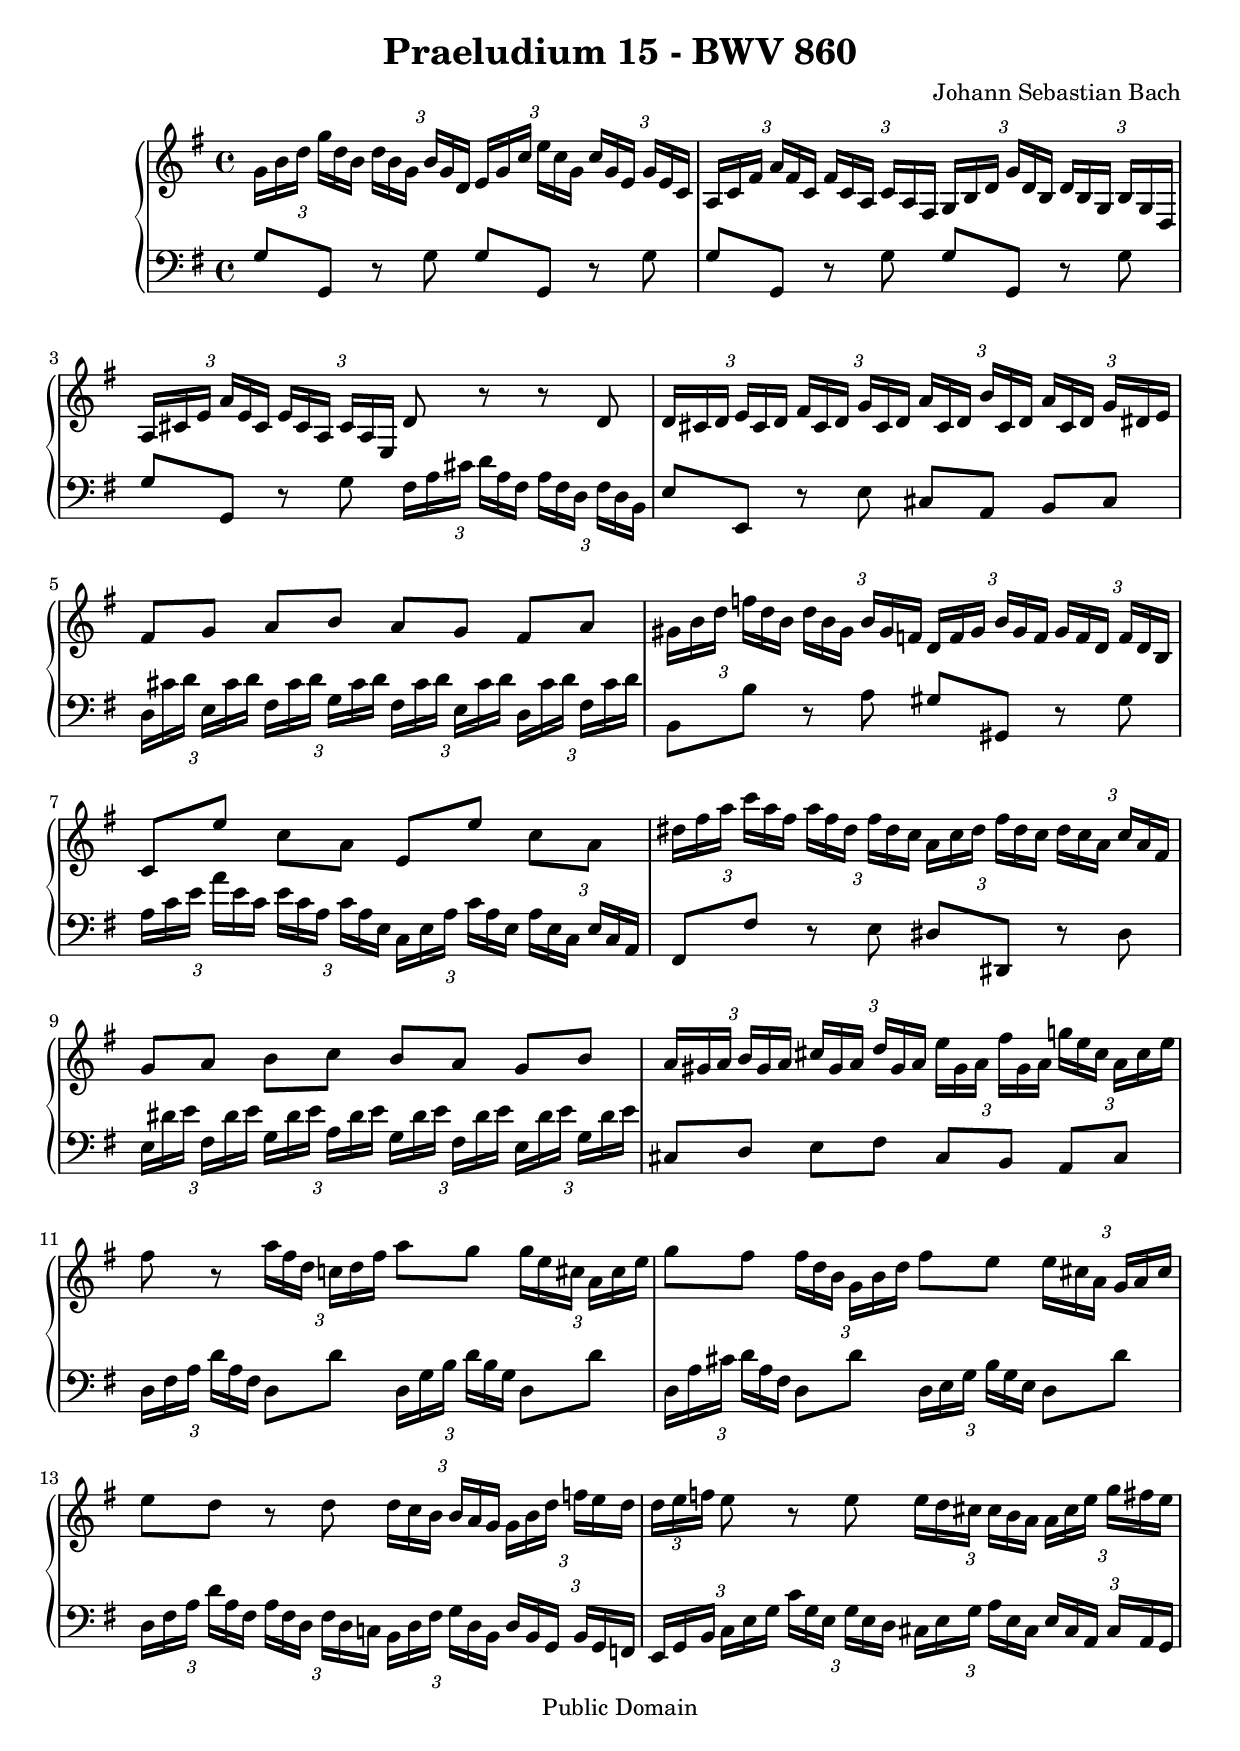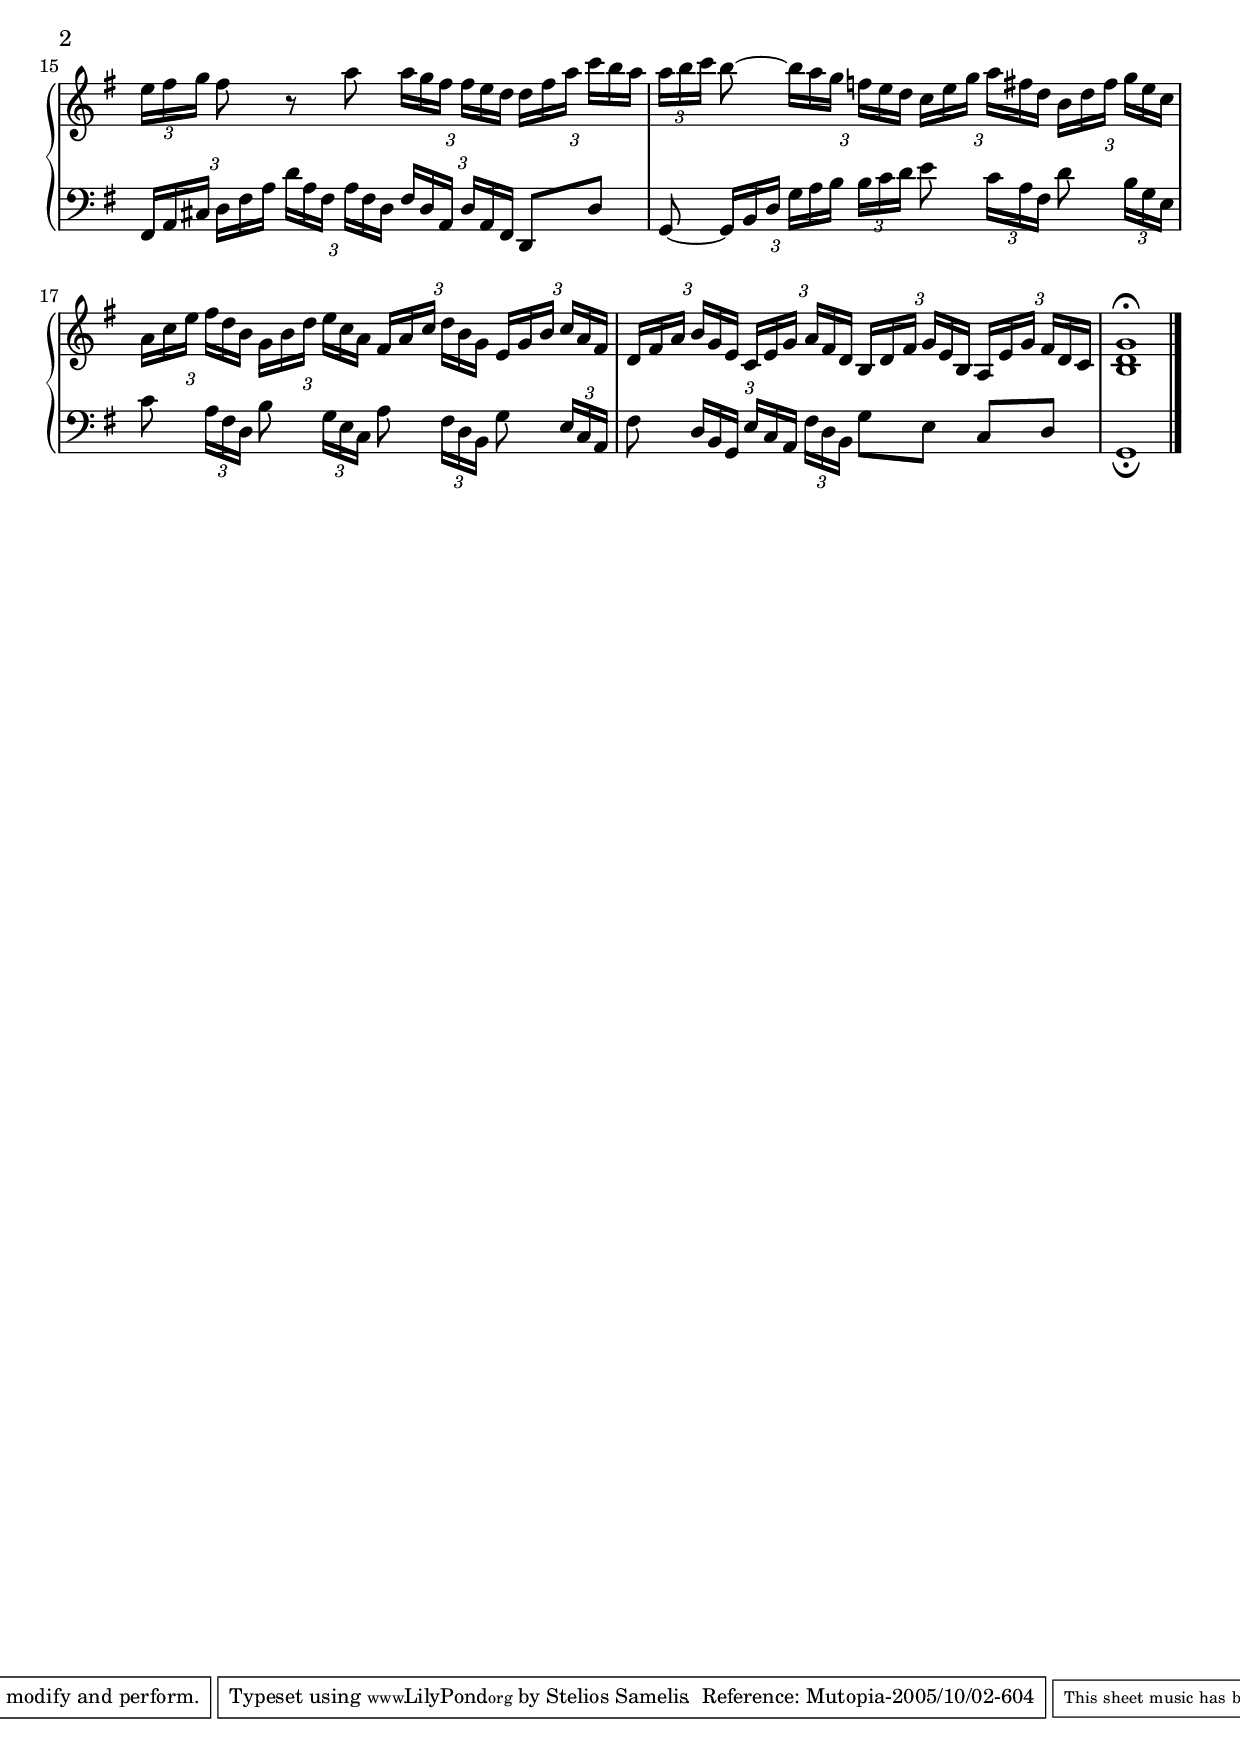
\version "2.6.0"

\header {
  title = "Praeludium 15 - BWV 860"
  composer = "Johann Sebastian Bach"
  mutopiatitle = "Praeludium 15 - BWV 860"
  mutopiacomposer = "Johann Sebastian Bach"
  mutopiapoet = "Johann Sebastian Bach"
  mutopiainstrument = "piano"
  date = "18th Century"
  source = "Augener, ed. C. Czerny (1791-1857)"
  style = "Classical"
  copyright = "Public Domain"
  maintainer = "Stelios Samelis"
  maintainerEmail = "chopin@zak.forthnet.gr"
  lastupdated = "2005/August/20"
  
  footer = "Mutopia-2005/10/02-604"
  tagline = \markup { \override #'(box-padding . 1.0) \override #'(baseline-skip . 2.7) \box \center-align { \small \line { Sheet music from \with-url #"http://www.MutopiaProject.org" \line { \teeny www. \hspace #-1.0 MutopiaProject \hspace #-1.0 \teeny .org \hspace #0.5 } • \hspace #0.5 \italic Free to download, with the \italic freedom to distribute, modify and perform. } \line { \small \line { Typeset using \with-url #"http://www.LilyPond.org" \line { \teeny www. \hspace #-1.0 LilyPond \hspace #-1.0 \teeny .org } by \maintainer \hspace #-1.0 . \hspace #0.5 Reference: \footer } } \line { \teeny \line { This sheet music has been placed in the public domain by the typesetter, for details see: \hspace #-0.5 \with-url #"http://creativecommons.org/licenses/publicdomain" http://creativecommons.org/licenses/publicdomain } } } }

}

\score {

 \context GrandStaff
 <<
 \context Staff = "up" {
 \clef treble
 \key g \major
 \time 4/4
 \set tupletSpannerDuration = #(ly:make-moment 1 4)
 \override TupletBracket #'transparent = ##t
 \times 2/3 { g'16[ b' d''] g''[ d'' b'] d''[ b' g'] b'[ g' d'] e'[ g' c''] e''[ c'' g'] c''[ g' e'] g'[ e' c']
 a16[ c' fis'] a'[ fis' c'] fis'[ c' a] c'[ a fis] g[ b d'] g'[ d' b] d'[ b g] b[ g d]
 a[ cis' e'] a'[ e' cis'] e'[ cis' a] cis'[ a e] } d'8 r r d'
 \times 2/3 { d'16[ cis' d'] e'[ cis' d'] fis'[ cis' d'] g'[ cis' d'] a'[ cis' d'] b'[ cis' d'] a'[ cis' d'] g'[ dis' e'] }
 fis'8[ g'] a'[ b'] a'[ g'] fis'[ a']
 \times 2/3 { gis'16[ b' d''] f''[ d'' b'] d''[ b' gis'] b'[ gis' f'] d'[ f' gis'] b'[ gis' f'] gis'[ f' d'] f'[ d' b] }
 c'8[ e''] c''[ a'] e'[ e''] c''[ a']
 \times 2/3 { dis''16[ fis'' a''] c'''[ a'' fis''] a''[ fis'' dis''] fis''[ dis'' c''] a'[ c'' dis''] fis''[ dis'' c''] dis''[ c'' a'] c''[ a' fis'] }
 g'8[ a'] b'[ c''] b'[ a'] g'[ b']
 \times 2/3 { a'16[ gis' a'] b'[ gis' a'] cis''[ gis' a'] d''[ gis' a'] e''[ gis' a'] fis''[ gis' a'] g''![ e'' cis''] a'[ cis'' e''] }
 fis''8 r \times 2/3 { a''16[ fis'' d''] c''![ d'' fis''] } a''8 g'' \times 2/3 { g''16[ e'' cis''] a'[ cis'' e''] }
 g''8 fis'' \times 2/3 { fis''16[ d'' b'] g'[ b' d''] } fis''8 e'' \times 2/3 { e''16[ cis'' a'] g'[ a' cis''] }
 e''8 d'' r d'' \times 2/3 { d''16[ c'' b'] b'[ a' g'] g'[ b' d''] f''[ e'' d''] d''[ e'' f''] }
 e''8 r e'' \times 2/3 { e''16[ d'' cis''] cis''[ b' a'] a'[ cis'' e''] g''[ fis'' e'']
 e''16[ fis'' g''] } fis''8 r a'' \times 2/3 { a''16[ g'' fis''] fis''[ e'' d''] d''[ fis'' a''] c'''[ b'' a'']
 a''16[ b'' c'''] } b''8 ~ \times 2/3 { b''16[ a'' g''] f''[ e'' d''] c''[ e'' g''] a''[ fis'' d''] b'[ d'' fis''] g''[ e'' c'']
 a'16[ c'' e''] fis''[ d'' b'] g'[ b' d''] e''[ c'' a'] fis'[ a' c''] d''[ b' g'] e'[ g' b'] c''[ a' fis']
 d'16[ fis' a'] b'[ g' e'] c'[ e' g'] a'[ fis' d'] b[ d' fis'] g'[ e' b] a[ e' g'] fis'[ d' c'] } <b d' g'>1^\fermata
 \bar "|."
}

 \context Staff = "down" {
 \clef bass
 \key g \major
 \time 4/4
 g8 g, r g g g, r g g g, r g g g, r g g g, r g
 \set tupletSpannerDuration = #(ly:make-moment 1 4)
 \override TupletBracket #'transparent = ##t
 \times 2/3 { fis16[ a cis'] d'[ a fis] a[ fis d] fis[ d b,] } e8 e, r e cis[ a,] b,[ cis]
 \times 2/3 { d16[ cis' d'] e[ cis' d'] fis[ cis' d'] g[ cis' d'] fis[ cis' d'] e[ cis' d'] d[ cis' d'] fis[ cis' d'] }
 b,8 b r a gis gis, r gis
 \times 2/3 { a16[ c' e'] a'[ e' c'] e'[ c' a] c'[ a e] c[ e a] c'[ a e] a[ e c] e[ c a,] } fis,8 fis r e dis dis, r dis
 \times 2/3 { e16[ dis' e'] fis[ dis' e'] g[ dis' e'] a[ dis' e'] g[ dis' e'] fis[ dis' e'] e[ dis' e'] g[ dis' e'] }
 cis8[ d] e[ fis] cis[ b,] a,[ cis]
 \times 2/3 { d16[ fis a] d'[ a fis] } d8 d' \times 2/3 { d16[ g b] d'[ b g] } d8 d'
 \times 2/3 { d16[ a cis'] d'[ a fis] } d8 d' \times 2/3 { d16[ e g] b[ g e] } d8 d'
 \times 2/3 { d16[ fis a] d'[ a fis] a[ fis d] fis[ d c!] b,[ d fis] g[ d b,] d[ b, g,] b,[ g, f,]
 e,16[ g, b,] c[ e g] c'[ g e] g[ e d] cis[ e g] a[ e cis] e[ cis a,] cis[ a, g,] }
 \times 2/3 { fis,[ a, cis] d[ fis a] d'[ a fis] a[ fis d] fis[ d a,] d[ a, fis,] } d,8 d
 g,8 ~ \times 2/3 { g,16[ b, d] g[ a b] b[ c' d'] } e'8 \times 2/3 { c'16[ a fis] } d'8 \times 2/3 { b16[ g e] }
 c'8 \times 2/3 { a16[ fis d] } b8 \times 2/3 { g16[ e c] } a8 \times 2/3 { fis16[ d b,] } g8 \times 2/3 { e16[ c a,] }
 fis8 \times 2/3 { d16[ b, g,] e[ c a,] fis[ d b,] } g8[ e] c[ d] g,1_\fermata
 \bar "|."
}
>>

 \layout {
   \context {
   \Staff minimumVerticalExtent = #'( -6 . 6 )
   }
 }

 \midi { \tempo 8 = 132 }

}